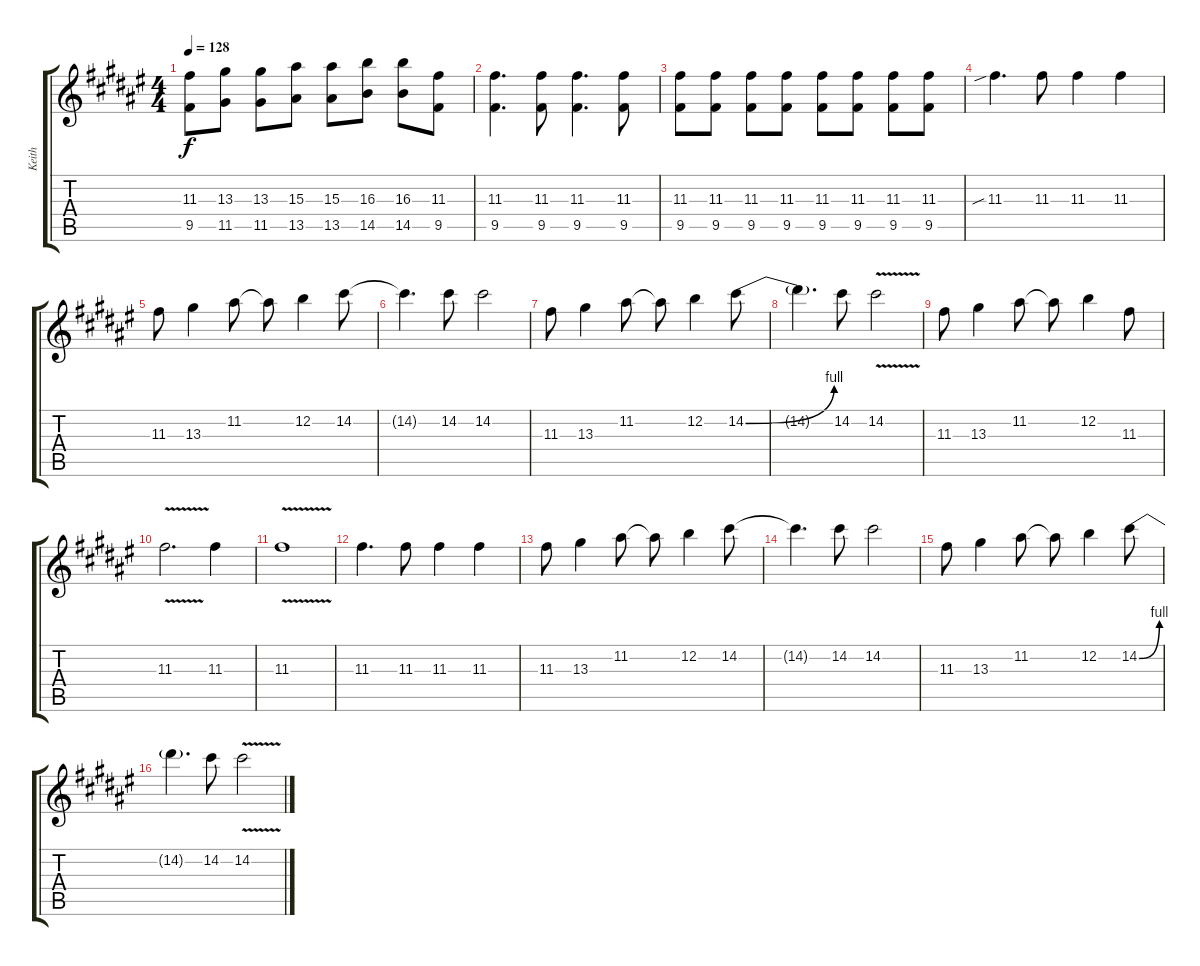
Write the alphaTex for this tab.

\track ("Keith" "Keith") {instrument distortionguitar}
\staff {score tabs}
\tuning (E4 B3 G3 D3 A2 E2) {hide}
\ts (4 4)
\tempo 128
\clef g2
\ks d#minor
(11.3 9.5).8{dy f} (13.3 11.5).8 (13.3 11.5).8 (15.3 13.5).8 (15.3 13.5).8 (16.3 14.5).8 (16.3 14.5).8 (11.3 9.5).8 |
(11.3 9.5).4{d} (11.3 9.5).8 (11.3 9.5).4{d} (11.3 9.5).8 |
(11.3 9.5).8 (11.3 9.5).8 (11.3 9.5).8 (11.3 9.5).8 (11.3 9.5).8 (11.3 9.5).8 (11.3 9.5).8 (11.3 9.5).8 |
\ks f#
11.3{sib}.4{d} 11.3.8 11.3.4 11.3.4 |
\ks d#minor
11.3.8 13.3.4 11.2.8 11.2{t}.8 12.2.4 14.2.8 |
14.2{t}.4{d} 14.2.8 14.2.2 |
11.3.8 13.3.4 11.2.8 11.2{t}.8 12.2.4 14.2{be (bend 0 0 60 4)}.8 |
\ks f#
14.2{t}.4{d} 14.2.8 14.2{v}.2 |
\ks d#minor
11.3.8 13.3.4 11.2.8 11.2{t}.8 12.2.4 11.3.8 |
11.3{v}.2{d} 11.3.4 |
11.3{v}.1 |
\ks f#
11.3.4{d} 11.3.8 11.3.4 11.3.4 |
\ks d#minor
11.3.8 13.3.4 11.2.8 11.2{t}.8 12.2.4 14.2.8 |
14.2{t}.4{d} 14.2.8 14.2.2 |
11.3.8 13.3.4 11.2.8 11.2{t}.8 12.2.4 14.2{be (bend 0 0 60 4)}.8 |
\ks f#
14.2{t}.4{d} 14.2.8 14.2{v}.2
